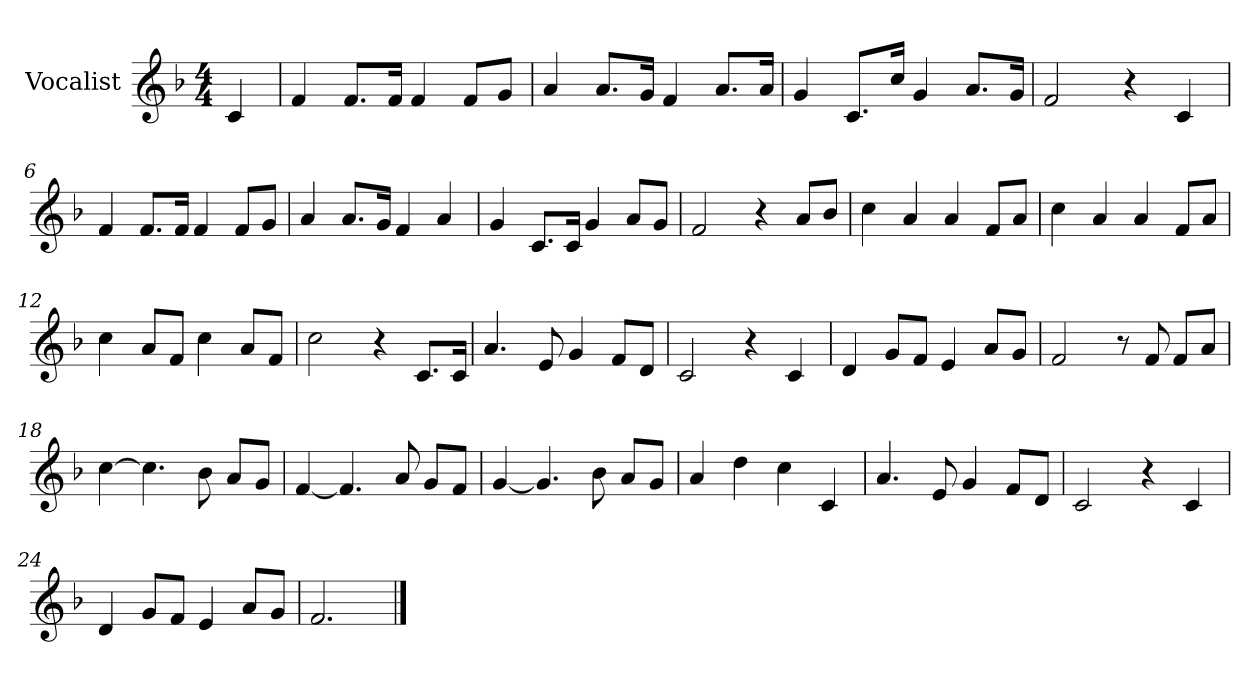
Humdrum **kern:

**kern
*part1
*staff1
*I"Vocalist
*k[b-]
*F:
*M4/4
=1
4c
=2
4f
8.fL
16fJk
4f
8fL
8gJ
=3
4a
8.aL
16gJk
4f
8.aL
16aJk
=4
4g
8.cL
16ccJk
4g
8.aL
16gJk
=5
2f
4r
4c
=6
4f
8.fL
16fJk
4f
8fL
8gJ
=7
4a
8.aL
16gJk
4f
4a
=8
4g
8.cL
16cJk
4g
8aL
8gJ
=9
2f
4r
8aL
8b-J
=10
4cc
4a
4a
8fL
8aJ
=11
4cc
4a
4a
8fL
8aJ
=12
4cc
8aL
8fJ
4cc
8aL
8fJ
=13
2cc
4r
8.cL
16cJk
=14
4.a
8e
4g
8fL
8dJ
=15
2c
4r
4c
=16
4d
8gL
8fJ
4e
8aL
8gJ
=17
2f
8r
8f
8fL
8aJ
=18
[4cc
4.cc]
8b-
8aL
8gJ
=19
[4f
4.f]
8a
8gL
8fJ
=20
[4g
4.g]
8b-
8aL
8gJ
=21
4a
4dd
4cc
4c
=22
4.a
8e
4g
8fL
8dJ
=23
2c
4r
4c
=24
4d
8gL
8fJ
4e
8aL
8gJ
=25
2.f
==
*-
